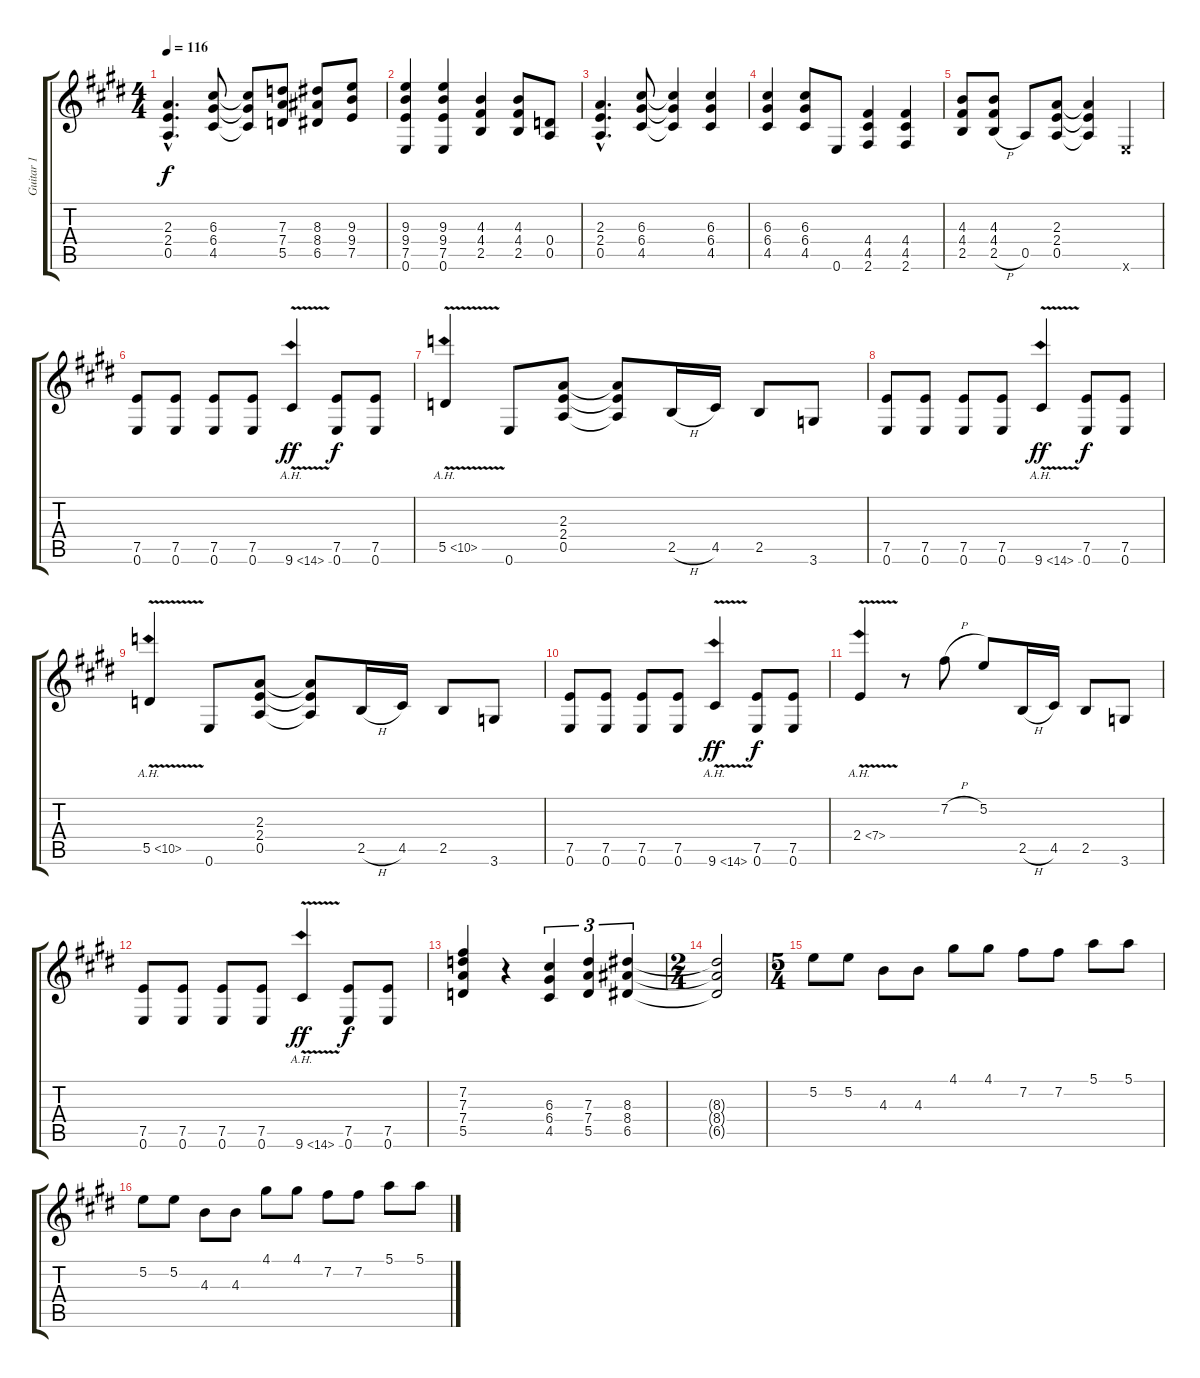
\track ("Guitar 1" "Guitar 1") {instrument overdrivenguitar}
\staff {score tabs}
\tuning (E4 B3 G3 D3 A2 E2) {hide}
\ts (4 4)
\tempo 116
\clef g2
\ks e
(2.3{hac} 2.4{hac} 0.5{hac}).4{d dy f} (6.3 6.4 4.5).8 (6.3{t} 6.4{t} 4.5{t}).8 (7.3 7.4 5.5).8 (8.3 8.4 6.5).8 (9.3 9.4 7.5).8 |
(9.3 9.4 7.5 0.6).4 (9.3 9.4 7.5 0.6).4 (4.3 4.4 2.5).4 (4.3 4.4 2.5).8 (0.4 0.5).8 |
(2.3{hac} 2.4{hac} 0.5{hac}).4{d} (6.3 6.4 4.5).8 (6.3{t} 6.4{t} 4.5{t}).4 (6.3 6.4 4.5).4 |
(6.3 6.4 4.5).4 (6.3 6.4 4.5).8 0.6.8 (4.4 4.5 2.6).4 (4.4 4.5 2.6).4 |
(4.3 4.4 2.5).8 (4.3 4.4 2.5{h}).8 0.5.8 (2.3 2.4 0.5).8 (2.3{t} 2.4{t} 0.5{t}).4 0.6{x}.4 |
(7.5 0.6).8 (7.5 0.6).8 (7.5 0.6).8 (7.5 0.6).8 9.6{ah 5 v}.4{dy ff} (7.5 0.6).8{dy f} (7.5 0.6).8 |
5.5{ah 5 v}.4 0.6.8 (2.3 2.4 0.5).8 (2.3{t} 2.4{t} 0.5{t}).8 2.5{h}.16 4.5.16 2.5.8 3.6.8 |
(7.5 0.6).8 (7.5 0.6).8 (7.5 0.6).8 (7.5 0.6).8 9.6{ah 5 v}.4{dy ff} (7.5 0.6).8{dy f} (7.5 0.6).8 |
5.5{ah 5 v}.4 0.6.8 (2.3 2.4 0.5).8 (2.3{t} 2.4{t} 0.5{t}).8 2.5{h}.16 4.5.16 2.5.8 3.6.8 |
(7.5 0.6).8 (7.5 0.6).8 (7.5 0.6).8 (7.5 0.6).8 9.6{ah 5 v}.4{dy ff} (7.5 0.6).8{dy f} (7.5 0.6).8 |
2.4{ah 5 v}.4 r.8 7.2{h}.8 5.2.8 2.5{h}.16 4.5.16 2.5.8 3.6.8 |
(7.5 0.6).8 (7.5 0.6).8 (7.5 0.6).8 (7.5 0.6).8 9.6{ah 5 v}.4{dy ff} (7.5 0.6).8{dy f} (7.5 0.6).8 |
(7.2 7.3 7.4 5.5).4 r.4 (6.3 6.4 4.5).4{tu (3 2)} (7.3 7.4 5.5).4{tu (3 2)} (8.3 8.4 6.5).4{tu (3 2)} |
\ts (2 4)
(8.3{t} 8.4{t} 6.5{t}).2 |
\ts (5 4)
5.2.8 5.2.8 4.3.8 4.3.8 4.1.8 4.1.8 7.2.8 7.2.8 5.1.8 5.1.8 |
5.2.8 5.2.8 4.3.8 4.3.8 4.1.8 4.1.8 7.2.8 7.2.8 5.1.8 5.1.8
